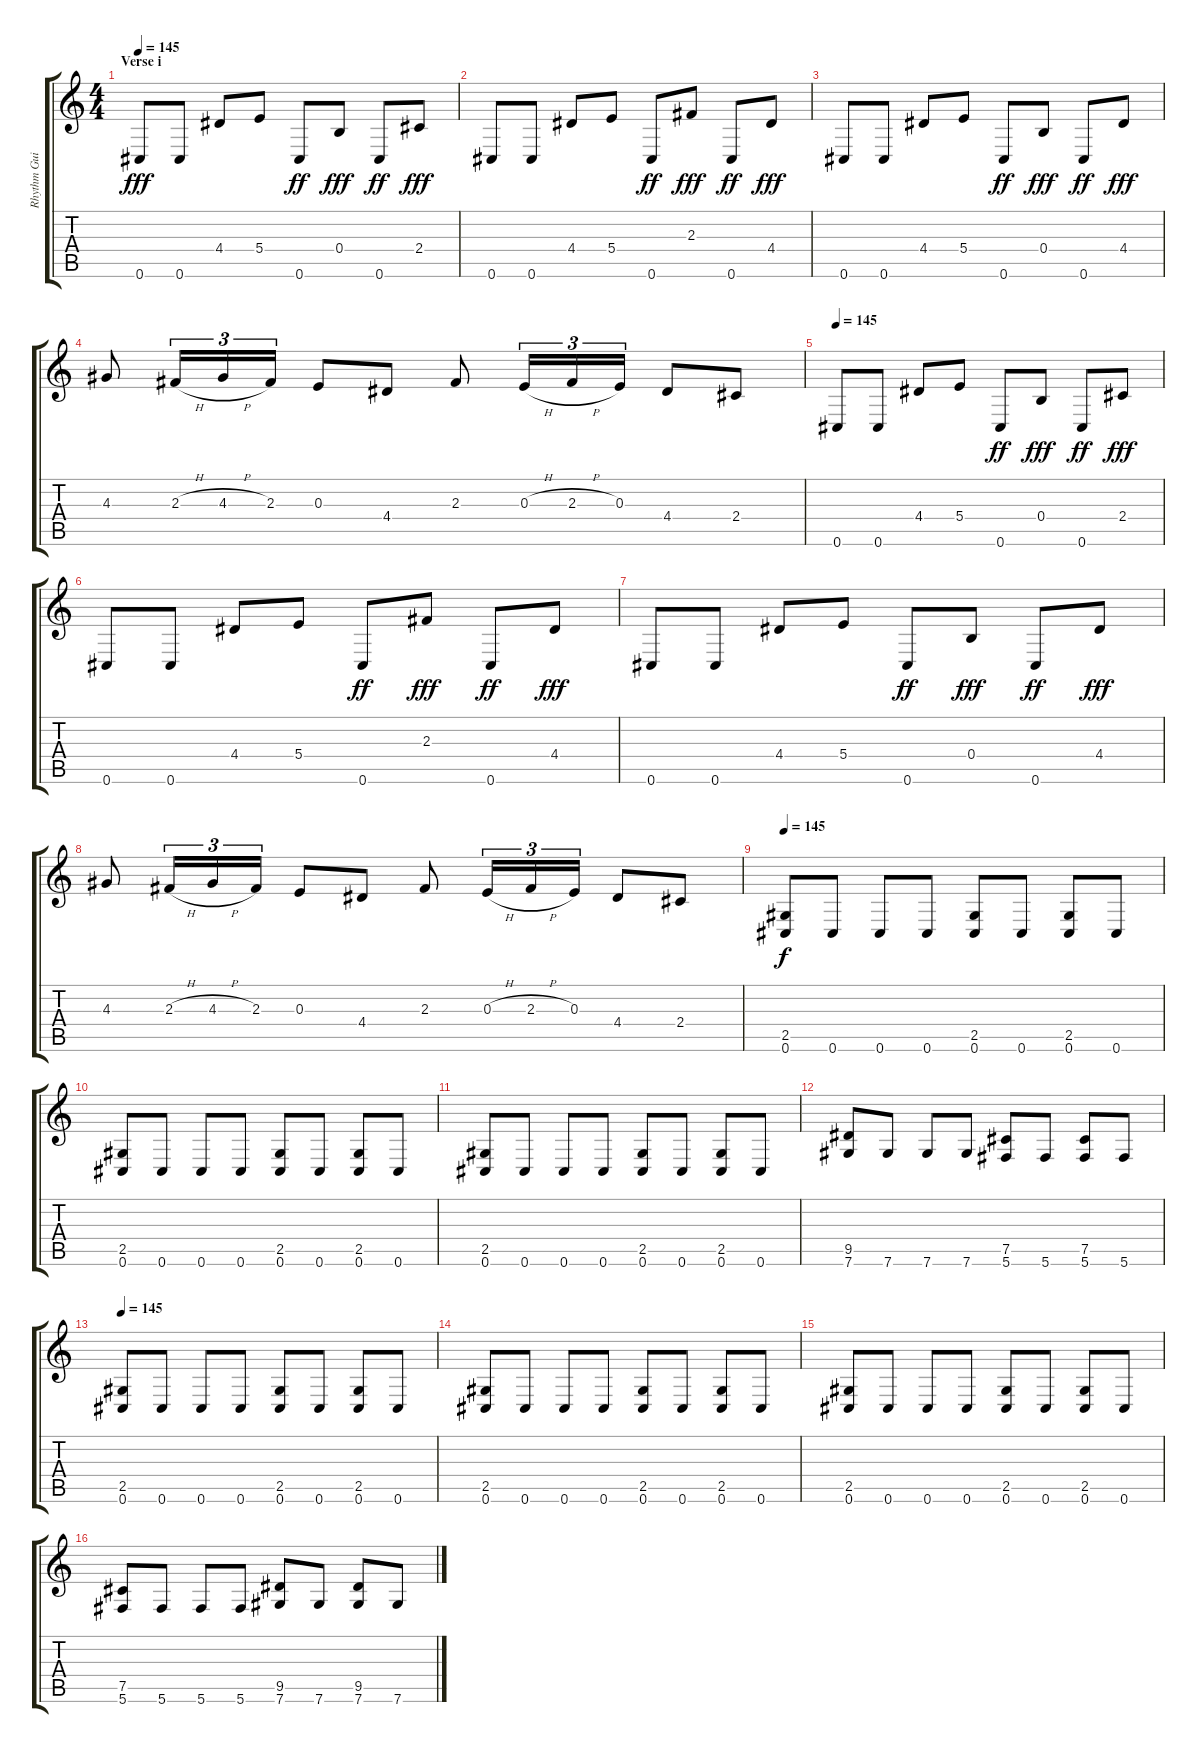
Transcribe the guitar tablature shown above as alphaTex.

\track ("Rhythm Guitar" "Rhythm Gui") {instrument distortionguitar}
\staff {score tabs}
\tuning (Db4 Ab3 E3 B2 Gb2 Db2) {hide}
\ts (4 4)
\section ("" "Verse i")
\tempo 145
\clef g2
\ks c
0.6.8{dy fff instrument distortionguitar} 0.6.8 4.4.8 5.4.8 0.6.8{dy ff} 0.4.8{dy fff} 0.6.8{dy ff} 2.4.8{dy fff} |
0.6.8 0.6.8 4.4.8 5.4.8 0.6.8{dy ff} 2.3.8{dy fff} 0.6.8{dy ff} 4.4.8{dy fff} |
0.6.8 0.6.8 4.4.8 5.4.8 0.6.8{dy ff} 0.4.8{dy fff} 0.6.8{dy ff} 4.4.8{dy fff} |
4.3.8 2.3{h}.16{tu (3 2)} 4.3{h}.16{tu (3 2)} 2.3.16{tu (3 2)} 0.3.8 4.4.8 2.3.8 0.3{h}.16{tu (3 2)} 2.3{h}.16{tu (3 2)} 0.3.16{tu (3 2)} 4.4.8 2.4.8 |
\tempo 145
0.6.8 0.6.8 4.4.8 5.4.8 0.6.8{dy ff} 0.4.8{dy fff} 0.6.8{dy ff} 2.4.8{dy fff} |
0.6.8 0.6.8 4.4.8 5.4.8 0.6.8{dy ff} 2.3.8{dy fff} 0.6.8{dy ff} 4.4.8{dy fff} |
0.6.8 0.6.8 4.4.8 5.4.8 0.6.8{dy ff} 0.4.8{dy fff} 0.6.8{dy ff} 4.4.8{dy fff} |
4.3.8 2.3{h}.16{tu (3 2)} 4.3{h}.16{tu (3 2)} 2.3.16{tu (3 2)} 0.3.8 4.4.8 2.3.8 0.3{h}.16{tu (3 2)} 2.3{h}.16{tu (3 2)} 0.3.16{tu (3 2)} 4.4.8 2.4.8 |
\tempo 145
(2.5 0.6).8{dy f} 0.6.8 0.6.8 0.6.8 (2.5 0.6).8 0.6.8 (2.5 0.6).8 0.6.8 |
(2.5 0.6).8 0.6.8 0.6.8 0.6.8 (2.5 0.6).8 0.6.8 (2.5 0.6).8 0.6.8 |
(2.5 0.6).8 0.6.8 0.6.8 0.6.8 (2.5 0.6).8 0.6.8 (2.5 0.6).8 0.6.8 |
(9.5 7.6).8 7.6.8 7.6.8 7.6.8 (7.5 5.6).8 5.6.8 (7.5 5.6).8 5.6.8 |
\tempo 145
(2.5 0.6).8 0.6.8 0.6.8 0.6.8 (2.5 0.6).8 0.6.8 (2.5 0.6).8 0.6.8 |
(2.5 0.6).8 0.6.8 0.6.8 0.6.8 (2.5 0.6).8 0.6.8 (2.5 0.6).8 0.6.8 |
(2.5 0.6).8 0.6.8 0.6.8 0.6.8 (2.5 0.6).8 0.6.8 (2.5 0.6).8 0.6.8 |
(7.5 5.6).8 5.6.8 5.6.8 5.6.8 (9.5 7.6).8 7.6.8 (9.5 7.6).8 7.6.8
